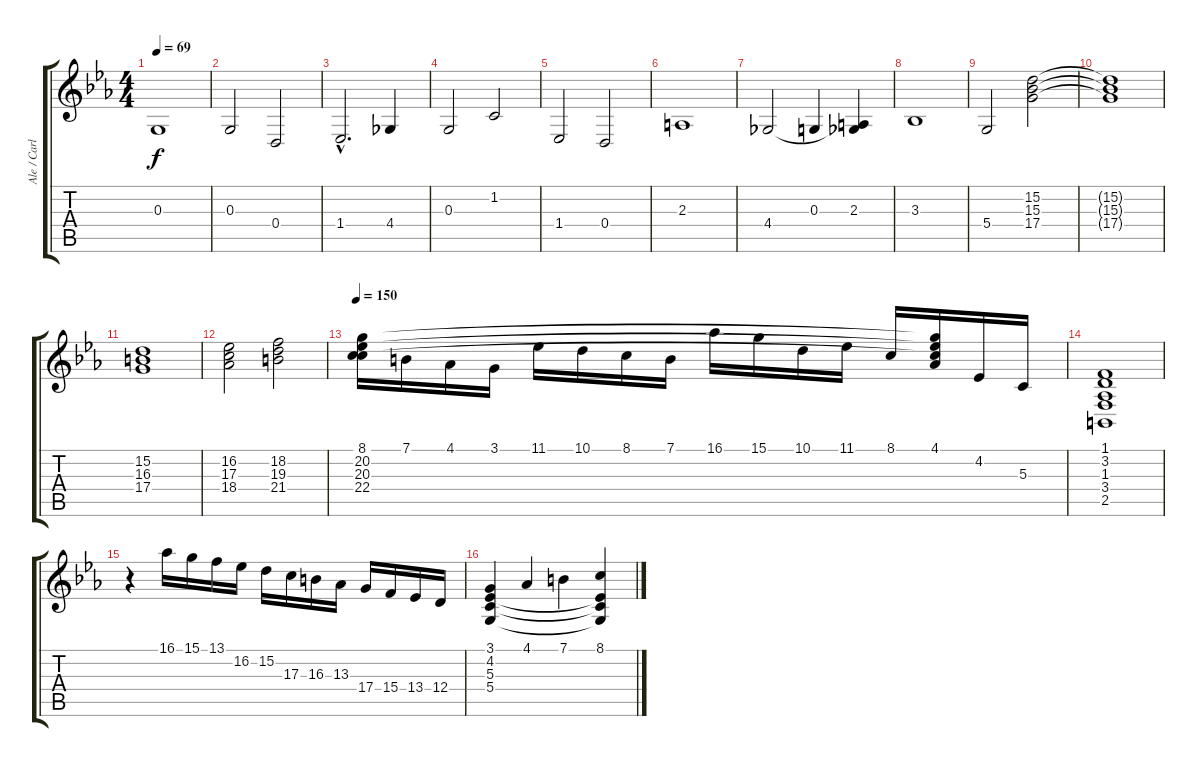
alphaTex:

\track ("Ale / Carlitos" "Ale / Carl") {instrument stringensemble1}
\staff {score tabs}
\tuning (E4 B3 G3 D3 A2 E2) {hide}
\ts (4 4)
\tempo 69
\clef g2
\ks cminor
0.3.1{dy f} |
0.3.2 0.4.2 |
1.4{hac}.2{d} 4.4.4 |
0.3.2 1.2.2 |
1.4.2 0.4.2 |
2.3.1 |
4.4.2 0.3.4 (2.3 4.4{t}).4 |
3.3.1 |
5.4.2 (15.2 15.3 17.4).2 |
(15.2{t} 15.3{t} 17.4{t}).1 |
(15.2 16.3 17.4).1 |
(16.2 17.3 18.4).2 (18.2 19.3 21.4).2 |
\tempo 150
(8.1 20.2 20.3 22.4).16{volume 10 balance 2 instrument stringensemble1} 7.1.16 4.1.16 3.1.16 11.1.16 10.1.16 8.1.16 7.1.16 16.1.16 15.1.16 10.1.16 11.1.16 8.1.16 (4.1 20.2{t} 20.3{t} 22.4{t}).16 4.2.16 5.3.16 |
(1.1 3.2 1.3 3.4 2.5).1 |
r.4 16.1.16 15.1.16 13.1.16 16.2.16 15.2.16 17.3.16 16.3.16 13.3.16 17.4.16 15.4.16 13.4.16 12.4.16 |
(3.1 4.2 5.3 5.4).4 4.1.4 7.1.4 (8.1 4.2{t} 5.3{t} 5.4{t}).4
